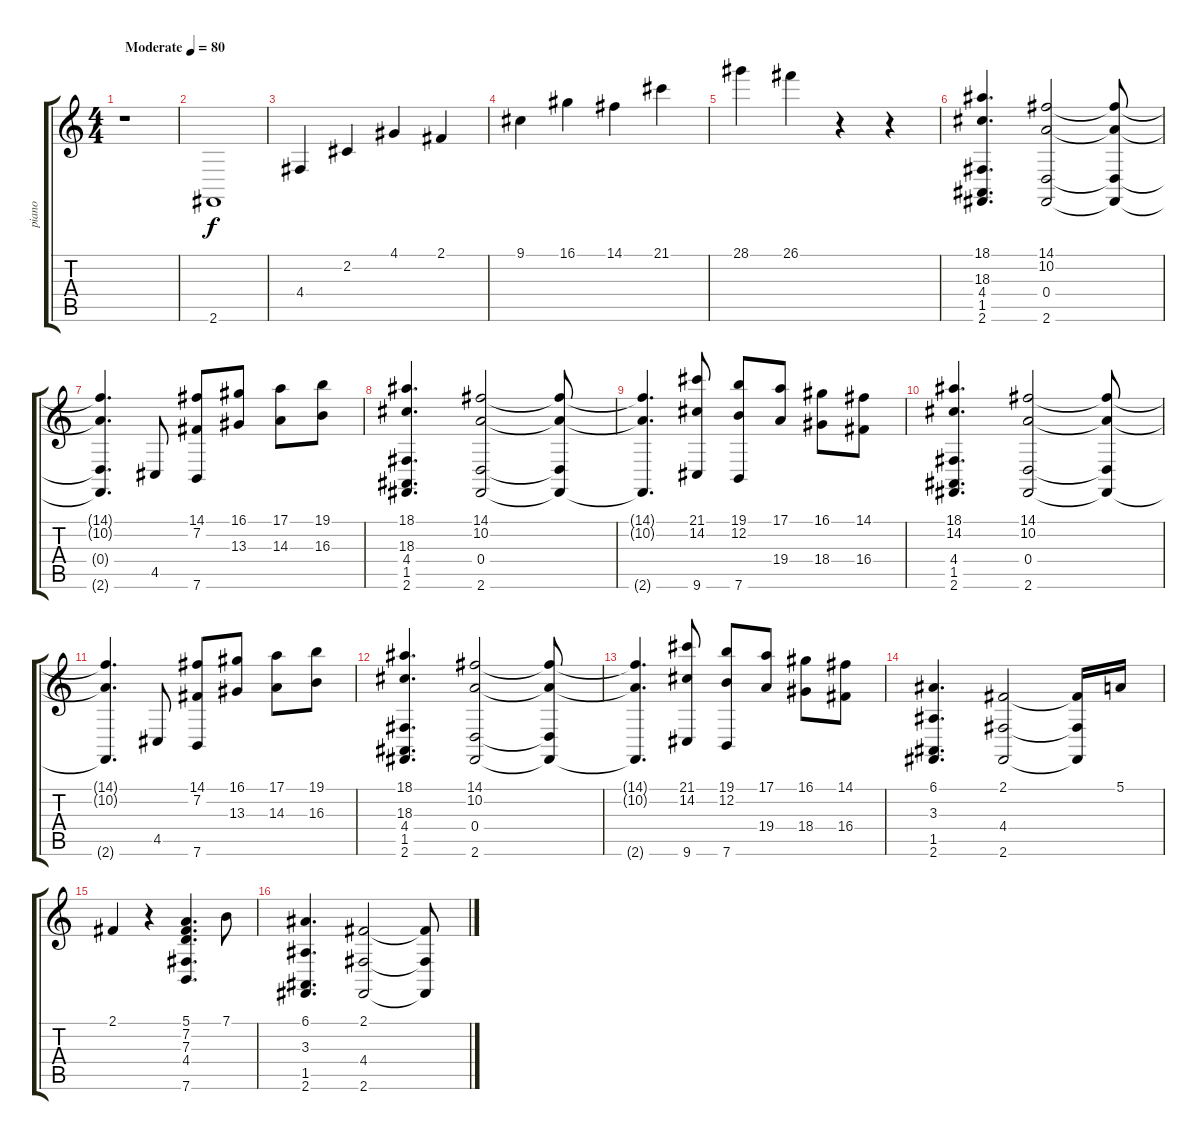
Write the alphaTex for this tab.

\track ("piano" "piano") {instrument electricgrandpiano}
\staff {score tabs}
\tuning (E4 B3 G3 D3 A2 E2) {hide}
\ts (4 4)
\tempo (80 "Moderate")
\clef g2
\ks c
r.1{dy f instrument electricgrandpiano} |
2.6.1 |
4.4.4 2.2.4 4.1.4 2.1.4 |
9.1.4 16.1.4 14.1.4 21.1.4 |
28.1.4 26.1.4 r.4 r.4 |
(18.1 18.3 4.4 1.5 2.6).4{d} (14.1 10.2 0.4 2.6).2 (14.1{t} 10.2{t} 0.4{t} 2.6{t}).8 |
(14.1{t} 10.2{t} 0.4{t} 2.6{t}).4{d} 4.5.8 (14.1 7.2 7.6).8 (16.1 13.3).8 (17.1 14.3).8 (19.1 16.3).8 |
(18.1 18.3 4.4 1.5 2.6).4{d} (14.1 10.2 0.4 2.6).2 (14.1{t} 10.2{t} 0.4{t} 2.6{t}).8 |
(14.1{t} 10.2{t} 2.6{t}).4{d} (21.1 14.2 9.6).8 (19.1 12.2 7.6).8 (17.1 19.4).8 (16.1 18.4).8 (14.1 16.4).8 |
(18.1 14.2 4.4 1.5 2.6).4{d} (14.1 10.2 0.4 2.6).2 (14.1{t} 10.2{t} 0.4{t} 2.6{t}).8 |
(14.1{t} 10.2{t} 2.6{t}).4{d} 4.5.8 (14.1 7.2 7.6).8 (16.1 13.3).8 (17.1 14.3).8 (19.1 16.3).8 |
(18.1 18.3 4.4 1.5 2.6).4{d} (14.1 10.2 0.4 2.6).2 (14.1{t} 10.2{t} 0.4{t} 2.6{t}).8 |
(14.1{t} 10.2{t} 2.6{t}).4{d} (21.1 14.2 9.6).8 (19.1 12.2 7.6).8 (17.1 19.4).8 (16.1 18.4).8 (14.1 16.4).8 |
(6.1 3.3 1.5 2.6).4{d} (2.1 4.4 2.6).2 (2.1{t} 4.4{t} 2.6{t}).16 5.1.16 |
2.1.4 r.4 (5.1 7.2 7.3 4.4 7.6).4{d} 7.1.8 |
(6.1 3.3 1.5 2.6).4{d} (2.1 4.4 2.6).2 (2.1{t} 4.4{t} 2.6{t}).8
